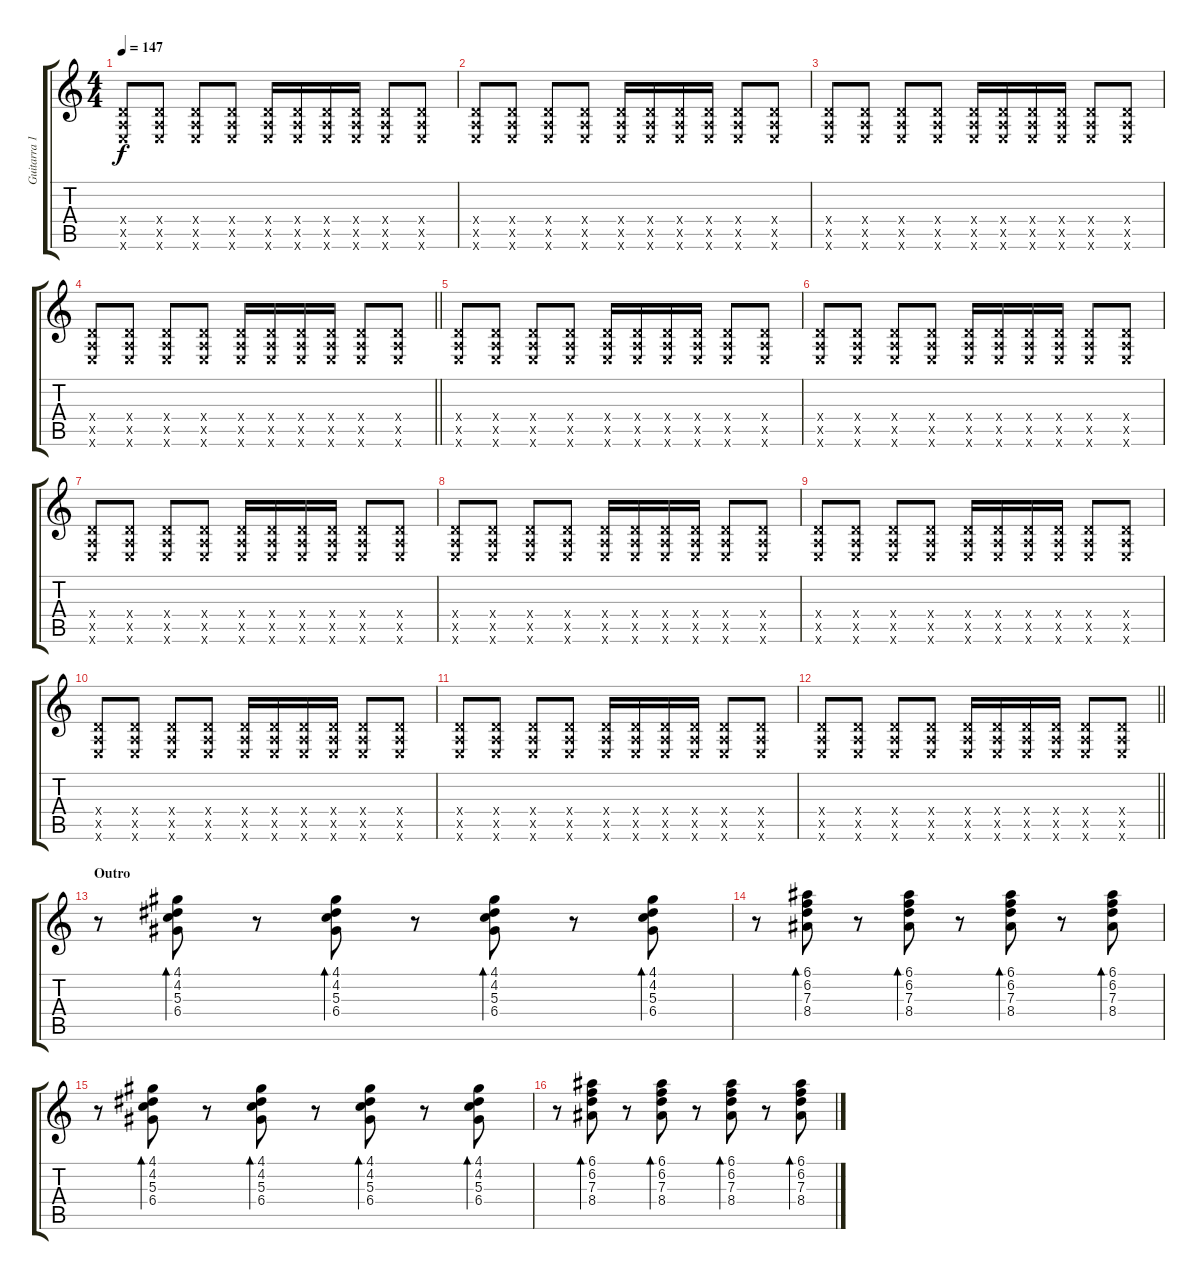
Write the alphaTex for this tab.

\track ("Guitarra 1" "Guitarra 1") {instrument electricguitarclean}
\staff {score tabs}
\tuning (E4 B3 G3 D3 A2 E2) {hide}
\ts (4 4)
\tempo 147
\clef g2
\ks c
(0.4{x} 0.5{x} 0.6{x}).8{dy f} (0.4{x} 0.5{x} 0.6{x}).8 (0.4{x} 0.5{x} 0.6{x}).8 (0.4{x} 0.5{x} 0.6{x}).8 (0.4{x} 0.5{x} 0.6{x}).16 (0.4{x} 0.5{x} 0.6{x}).16 (0.4{x} 0.5{x} 0.6{x}).16 (0.4{x} 0.5{x} 0.6{x}).16 (0.4{x} 0.5{x} 0.6{x}).8 (0.4{x} 0.5{x} 0.6{x}).8 |
(0.4{x} 0.5{x} 0.6{x}).8 (0.4{x} 0.5{x} 0.6{x}).8 (0.4{x} 0.5{x} 0.6{x}).8 (0.4{x} 0.5{x} 0.6{x}).8 (0.4{x} 0.5{x} 0.6{x}).16 (0.4{x} 0.5{x} 0.6{x}).16 (0.4{x} 0.5{x} 0.6{x}).16 (0.4{x} 0.5{x} 0.6{x}).16 (0.4{x} 0.5{x} 0.6{x}).8 (0.4{x} 0.5{x} 0.6{x}).8 |
(0.4{x} 0.5{x} 0.6{x}).8 (0.4{x} 0.5{x} 0.6{x}).8 (0.4{x} 0.5{x} 0.6{x}).8 (0.4{x} 0.5{x} 0.6{x}).8 (0.4{x} 0.5{x} 0.6{x}).16 (0.4{x} 0.5{x} 0.6{x}).16 (0.4{x} 0.5{x} 0.6{x}).16 (0.4{x} 0.5{x} 0.6{x}).16 (0.4{x} 0.5{x} 0.6{x}).8 (0.4{x} 0.5{x} 0.6{x}).8 |
\barLineRight lightlight
(0.4{x} 0.5{x} 0.6{x}).8 (0.4{x} 0.5{x} 0.6{x}).8 (0.4{x} 0.5{x} 0.6{x}).8 (0.4{x} 0.5{x} 0.6{x}).8 (0.4{x} 0.5{x} 0.6{x}).16 (0.4{x} 0.5{x} 0.6{x}).16 (0.4{x} 0.5{x} 0.6{x}).16 (0.4{x} 0.5{x} 0.6{x}).16 (0.4{x} 0.5{x} 0.6{x}).8 (0.4{x} 0.5{x} 0.6{x}).8 |
(0.4{x} 0.5{x} 0.6{x}).8 (0.4{x} 0.5{x} 0.6{x}).8 (0.4{x} 0.5{x} 0.6{x}).8 (0.4{x} 0.5{x} 0.6{x}).8 (0.4{x} 0.5{x} 0.6{x}).16 (0.4{x} 0.5{x} 0.6{x}).16 (0.4{x} 0.5{x} 0.6{x}).16 (0.4{x} 0.5{x} 0.6{x}).16 (0.4{x} 0.5{x} 0.6{x}).8 (0.4{x} 0.5{x} 0.6{x}).8 |
(0.4{x} 0.5{x} 0.6{x}).8 (0.4{x} 0.5{x} 0.6{x}).8 (0.4{x} 0.5{x} 0.6{x}).8 (0.4{x} 0.5{x} 0.6{x}).8 (0.4{x} 0.5{x} 0.6{x}).16 (0.4{x} 0.5{x} 0.6{x}).16 (0.4{x} 0.5{x} 0.6{x}).16 (0.4{x} 0.5{x} 0.6{x}).16 (0.4{x} 0.5{x} 0.6{x}).8 (0.4{x} 0.5{x} 0.6{x}).8 |
(0.4{x} 0.5{x} 0.6{x}).8 (0.4{x} 0.5{x} 0.6{x}).8 (0.4{x} 0.5{x} 0.6{x}).8 (0.4{x} 0.5{x} 0.6{x}).8 (0.4{x} 0.5{x} 0.6{x}).16 (0.4{x} 0.5{x} 0.6{x}).16 (0.4{x} 0.5{x} 0.6{x}).16 (0.4{x} 0.5{x} 0.6{x}).16 (0.4{x} 0.5{x} 0.6{x}).8 (0.4{x} 0.5{x} 0.6{x}).8 |
(0.4{x} 0.5{x} 0.6{x}).8 (0.4{x} 0.5{x} 0.6{x}).8 (0.4{x} 0.5{x} 0.6{x}).8 (0.4{x} 0.5{x} 0.6{x}).8 (0.4{x} 0.5{x} 0.6{x}).16 (0.4{x} 0.5{x} 0.6{x}).16 (0.4{x} 0.5{x} 0.6{x}).16 (0.4{x} 0.5{x} 0.6{x}).16 (0.4{x} 0.5{x} 0.6{x}).8 (0.4{x} 0.5{x} 0.6{x}).8 |
(0.4{x} 0.5{x} 0.6{x}).8 (0.4{x} 0.5{x} 0.6{x}).8 (0.4{x} 0.5{x} 0.6{x}).8 (0.4{x} 0.5{x} 0.6{x}).8 (0.4{x} 0.5{x} 0.6{x}).16 (0.4{x} 0.5{x} 0.6{x}).16 (0.4{x} 0.5{x} 0.6{x}).16 (0.4{x} 0.5{x} 0.6{x}).16 (0.4{x} 0.5{x} 0.6{x}).8 (0.4{x} 0.5{x} 0.6{x}).8 |
(0.4{x} 0.5{x} 0.6{x}).8 (0.4{x} 0.5{x} 0.6{x}).8 (0.4{x} 0.5{x} 0.6{x}).8 (0.4{x} 0.5{x} 0.6{x}).8 (0.4{x} 0.5{x} 0.6{x}).16 (0.4{x} 0.5{x} 0.6{x}).16 (0.4{x} 0.5{x} 0.6{x}).16 (0.4{x} 0.5{x} 0.6{x}).16 (0.4{x} 0.5{x} 0.6{x}).8 (0.4{x} 0.5{x} 0.6{x}).8 |
(0.4{x} 0.5{x} 0.6{x}).8 (0.4{x} 0.5{x} 0.6{x}).8 (0.4{x} 0.5{x} 0.6{x}).8 (0.4{x} 0.5{x} 0.6{x}).8 (0.4{x} 0.5{x} 0.6{x}).16 (0.4{x} 0.5{x} 0.6{x}).16 (0.4{x} 0.5{x} 0.6{x}).16 (0.4{x} 0.5{x} 0.6{x}).16 (0.4{x} 0.5{x} 0.6{x}).8 (0.4{x} 0.5{x} 0.6{x}).8 |
\barLineRight lightlight
(0.4{x} 0.5{x} 0.6{x}).8 (0.4{x} 0.5{x} 0.6{x}).8 (0.4{x} 0.5{x} 0.6{x}).8 (0.4{x} 0.5{x} 0.6{x}).8 (0.4{x} 0.5{x} 0.6{x}).16 (0.4{x} 0.5{x} 0.6{x}).16 (0.4{x} 0.5{x} 0.6{x}).16 (0.4{x} 0.5{x} 0.6{x}).16 (0.4{x} 0.5{x} 0.6{x}).8 (0.4{x} 0.5{x} 0.6{x}).8 |
\section ("" "Outro")
r.8 (4.1 4.2 5.3 6.4).8{bd 60} r.8 (4.1 4.2 5.3 6.4).8{bd 60} r.8 (4.1 4.2 5.3 6.4).8{bd 60} r.8 (4.1 4.2 5.3 6.4).8{bd 60} |
r.8 (6.1 6.2 7.3 8.4).8{bd 60} r.8 (6.1 6.2 7.3 8.4).8{bd 60} r.8 (6.1 6.2 7.3 8.4).8{bd 60} r.8 (6.1 6.2 7.3 8.4).8{bd 60} |
r.8 (4.1 4.2 5.3 6.4).8{bd 60} r.8 (4.1 4.2 5.3 6.4).8{bd 60} r.8 (4.1 4.2 5.3 6.4).8{bd 60} r.8 (4.1 4.2 5.3 6.4).8{bd 60} |
r.8 (6.1 6.2 7.3 8.4).8{bd 60} r.8 (6.1 6.2 7.3 8.4).8{bd 60} r.8 (6.1 6.2 7.3 8.4).8{bd 60} r.8 (6.1 6.2 7.3 8.4).8{bd 60}
